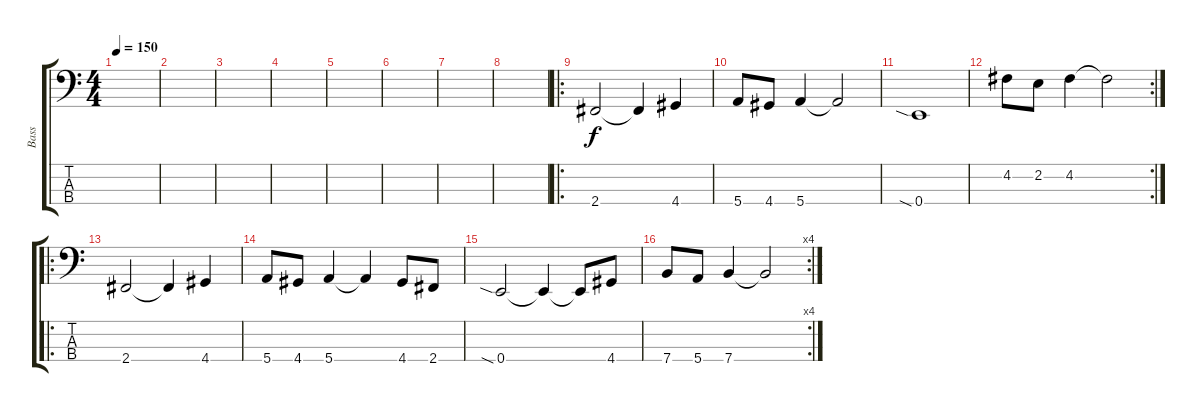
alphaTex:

\track ("Bass" "Bass") {instrument electricbassfinger}
\staff {score tabs}
\tuning (G2 D2 A1 E1) {hide}
\ts (4 4)
\tempo 150
\clef f4
\ks c
|
|
|
|
|
|
|
|
\ro
2.4.2 2.4{t}.4 4.4.4 |
5.4.8 4.4.8 5.4.4 5.4{t}.2 |
0.4{sia}.1 |
\rc 2
4.2.8 2.2.8 4.2.4 4.2{t}.2 |
\ro
2.4.2 2.4{t}.4 4.4.4 |
5.4.8 4.4.8 5.4.4 5.4{t}.4 4.4.8 2.4.8 |
0.4{sia}.2 0.4{t}.4 0.4{t}.8 4.4.8 |
\rc 4
7.4.8 5.4.8 7.4.4 7.4{t}.2
